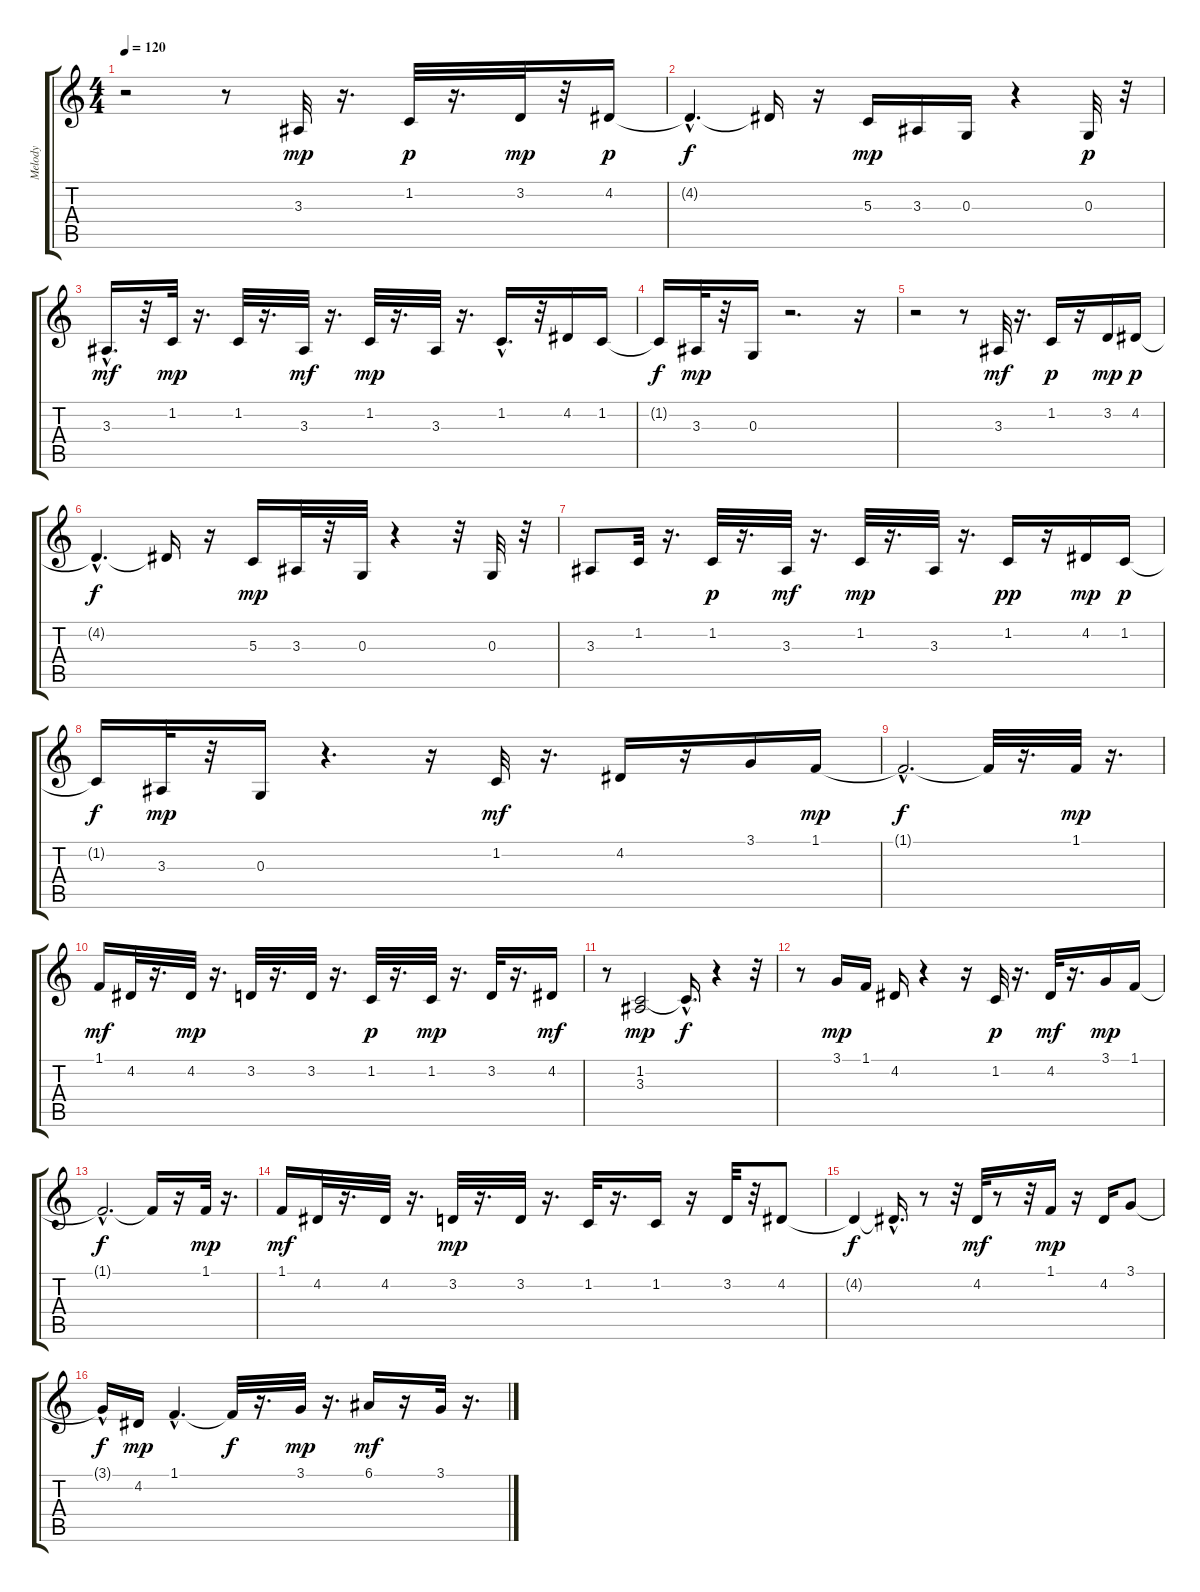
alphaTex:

\track ("Melody" "Melody") {instrument shanai}
\staff {score tabs}
\tuning (E4 B3 G3 D3 A2 E2) {hide}
\ts (4 4)
\tempo 120
\clef g2
\ks c
r.2{dy f} r.8 3.3.32{dy mp} r.16{d} 1.2.32{dy p} r.16{d} 3.2.32{dy mp} r.32 4.2.16{dy p} |
4.2{hac t}.4{d dy f} 4.2{t}.16 r.16 5.3.16{dy mp} 3.3.16 0.3.16 r.4 0.3.32{dy p} r.32 |
3.3{hac}.16{d dy mf} r.32 1.2.32{dy mp} r.16{d} 1.2.32 r.16{d} 3.3.32{dy mf} r.16{d} 1.2.32{dy mp} r.16{d} 3.3.32 r.16{d} 1.2{hac}.16{d} r.32 4.2.16 1.2.16 |
1.2{t}.16{dy f} 3.3.32{dy mp} r.32 0.3.16 r.2{d} r.16 |
r.2 r.8 3.3.32{dy mf} r.16{d} 1.2.16{dy p} r.16 3.2.16{dy mp} 4.2.16{dy p} |
4.2{hac t}.4{d dy f} 4.2{t}.16 r.16 5.3.16{dy mp} 3.3.32 r.32 0.3.32 r.4 r.32 0.3.32 r.32 |
3.3.8 1.2.32 r.16{d} 1.2.32{dy p} r.16{d} 3.3.32{dy mf} r.16{d} 1.2.32{dy mp} r.16{d} 3.3.32 r.16{d} 1.2.16{dy pp} r.16 4.2.16{dy mp} 1.2.16{dy p} |
1.2{t}.16{dy f} 3.3.32{dy mp} r.32 0.3.16 r.4{d} r.16 1.2.32{dy mf} r.16{d} 4.2.16 r.16 3.1.16 1.1.16{dy mp} |
1.1{hac t}.2{d dy f} 1.1{t}.32 r.16{d} 1.1.32{dy mp} r.16{d} |
1.1.16{dy mf} 4.2.32 r.16{d} 4.2.32{dy mp} r.16{d} 3.2.32 r.16{d} 3.2.32 r.16{d} 1.2.32{dy p} r.16{d} 1.2.32{dy mp} r.16{d} 3.2.32 r.16{d} 4.2.16{dy mf} |
r.8 (1.2 3.3).2{dy mp} 1.2{hac t}.16{d dy f} r.4 r.32 |
r.8 3.1.16{dy mp} 1.1.16 4.2.16 r.4 r.16 1.2.32{dy p} r.16{d} 4.2.32{dy mf} r.16{d} 3.1.16{dy mp} 1.1.16 |
1.1{hac t}.2{d dy f} 1.1{t}.16 r.16 1.1.32{dy mp} r.16{d} |
1.1.16{dy mf} 4.2.32 r.16{d} 4.2.32 r.16{d} 3.2.32{dy mp} r.16{d} 3.2.32 r.16{d} 1.2.32 r.16{d} 1.2.16 r.16 3.2.32 r.32 4.2.8 |
4.2{t}.4{dy f} 4.2{hac t}.16{d} r.8 r.32 4.2.32{dy mf} r.8 r.32 1.1.16{dy mp} r.16 4.2.16 3.1.8 |
3.1{hac t}.16{dy f} 4.2.16{dy mp} 1.1{hac}.4{d} 1.1{t}.32{dy f} r.16{d} 3.1.32{dy mp} r.16{d} 6.1.16{dy mf} r.16 3.1.32 r.16{d}
